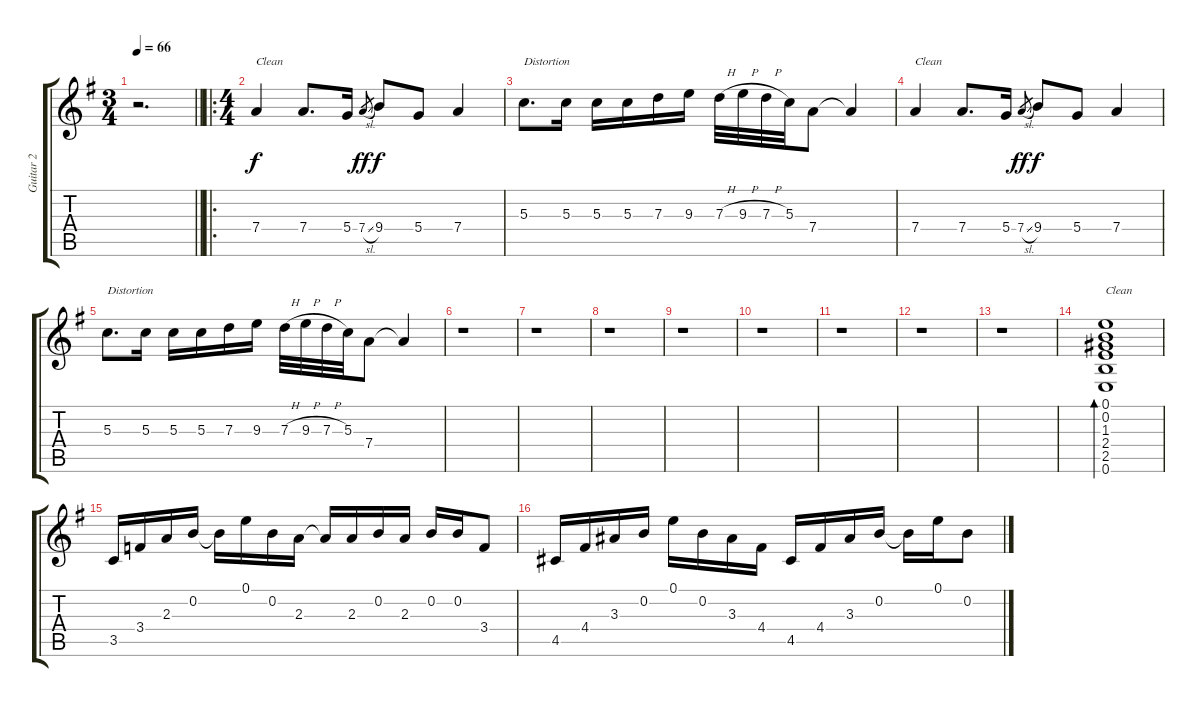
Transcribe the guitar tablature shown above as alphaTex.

\track ("Guitar 2" "Guitar 2") {instrument electricguitarclean}
\staff {score tabs}
\tuning (E4 B3 G3 D3 A2 E2) {hide}
\ts (3 4)
\tempo 66
\clef g2
\barLineRight lightlight
\ks g
r.2{d dy f} |
\ro
\ts (4 4)
7.4.4{txt "Clean"} 7.4.8{d} 5.4.16 7.4{sl}.8{gr dy ff} 9.4.8{dy f} 5.4.8 7.4.4 |
5.3.8{d txt "Distortion" instrument distortionguitar} 5.3.16 5.3.16 5.3.16 7.3.16 9.3.16 7.3{h}.32 9.3{h}.32 7.3{h}.32 5.3.32 7.4.8 7.4{t}.4 |
7.4.4{txt "Clean" instrument electricguitarclean} 7.4.8{d} 5.4.16 7.4{sl}.8{gr dy ff} 9.4.8{dy f} 5.4.8 7.4.4 |
5.3.8{d txt "Distortion" instrument distortionguitar} 5.3.16 5.3.16 5.3.16 7.3.16 9.3.16 7.3{h}.32 9.3{h}.32 7.3{h}.32 5.3.32 7.4.8 7.4{t}.4 |
r.1 |
r.1 |
r.1 |
r.1 |
r.1 |
r.1 |
r.1 |
r.1 |
(0.1 0.2 1.3 2.4 2.5 0.6).1{bd 60 txt "Clean" instrument electricguitarclean} |
3.5.16 3.4.16 2.3.16 0.2.16 0.2{t}.16 0.1.16 0.2.16 2.3.16 2.3{t}.16 2.3.16 0.2.16 2.3.16 0.2.16 0.2.16 3.4.8 |
4.5.16 4.4.16 3.3.16 0.2.16 0.1.16 0.2.16 3.3.16 4.4.16 4.5.16 4.4.16 3.3.16 0.2.16 0.2{t}.16 0.1.16 0.2.8
